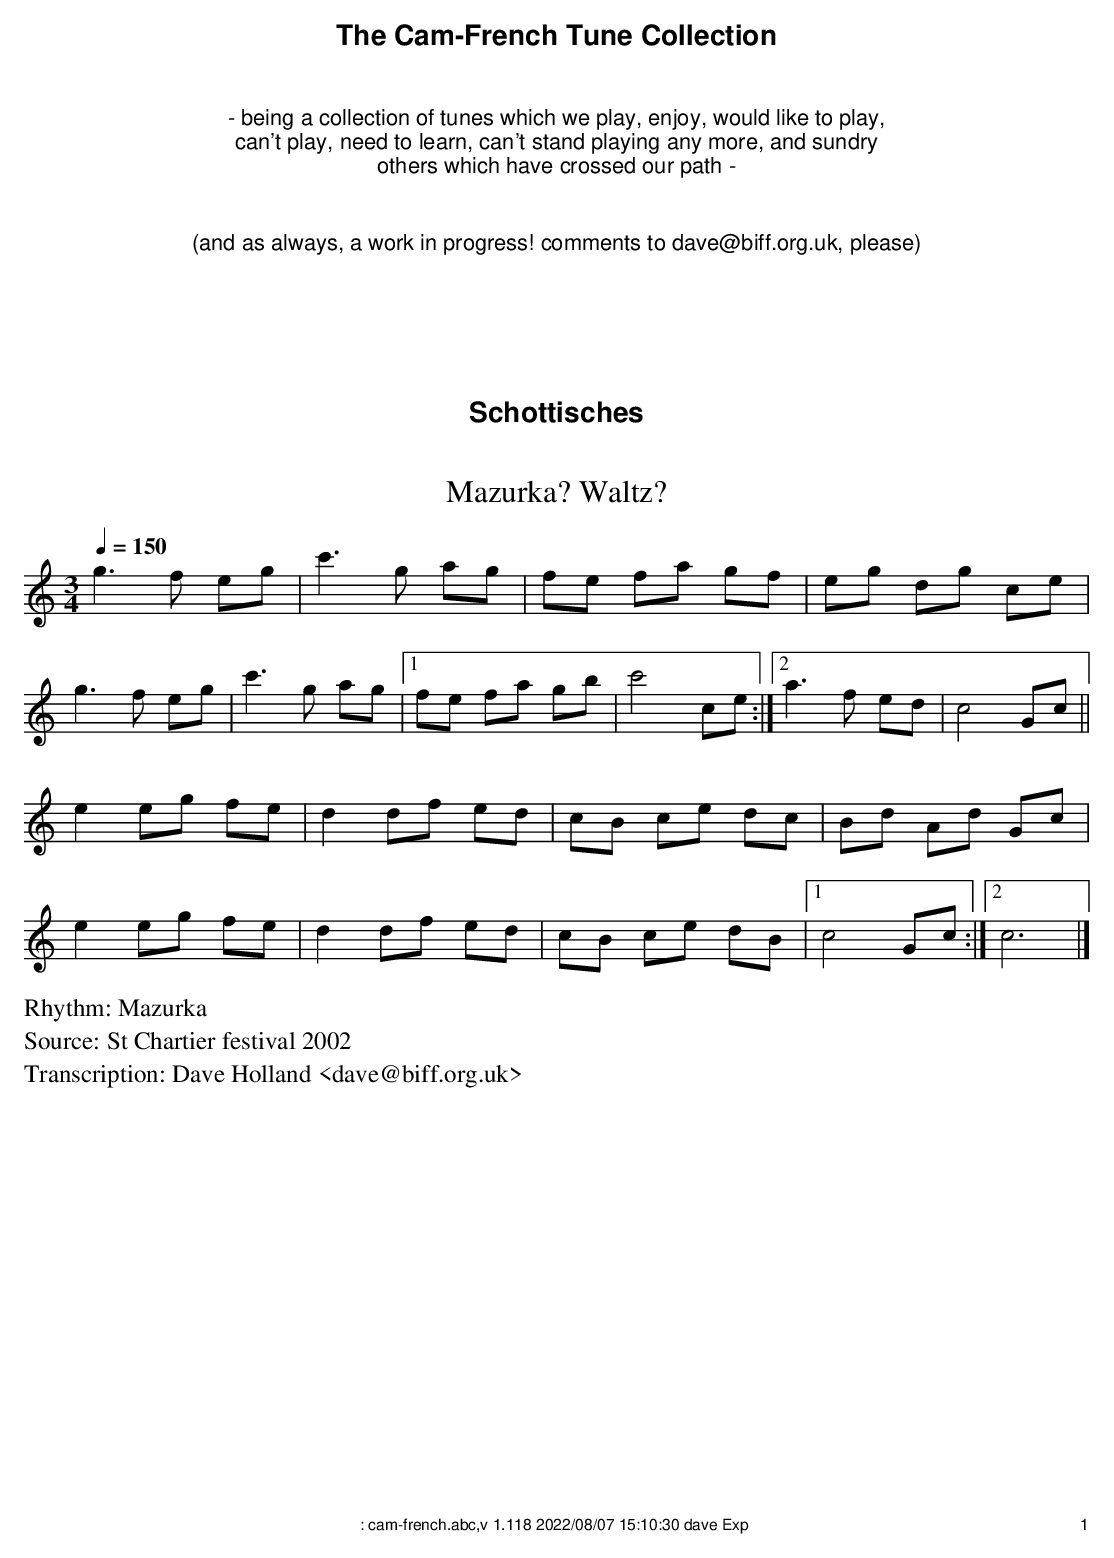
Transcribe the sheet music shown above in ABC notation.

X:1
T:Mazurka? Waltz?
M:3/4
L:1/8
Q:1/4=150
K:C
g3f eg|c'3g ag|fe fa gf|eg dg ce|
g3f eg|c'3g ag|1 fe fa gb|c'4 ce:|2 a3f ed|c4 Gc||
e2 eg fe|d2 df ed|cB ce dc|Bd Ad Gc|
e2 eg fe|d2 df ed|cB ce dB|1 c4 Gc:|2 c6|]
